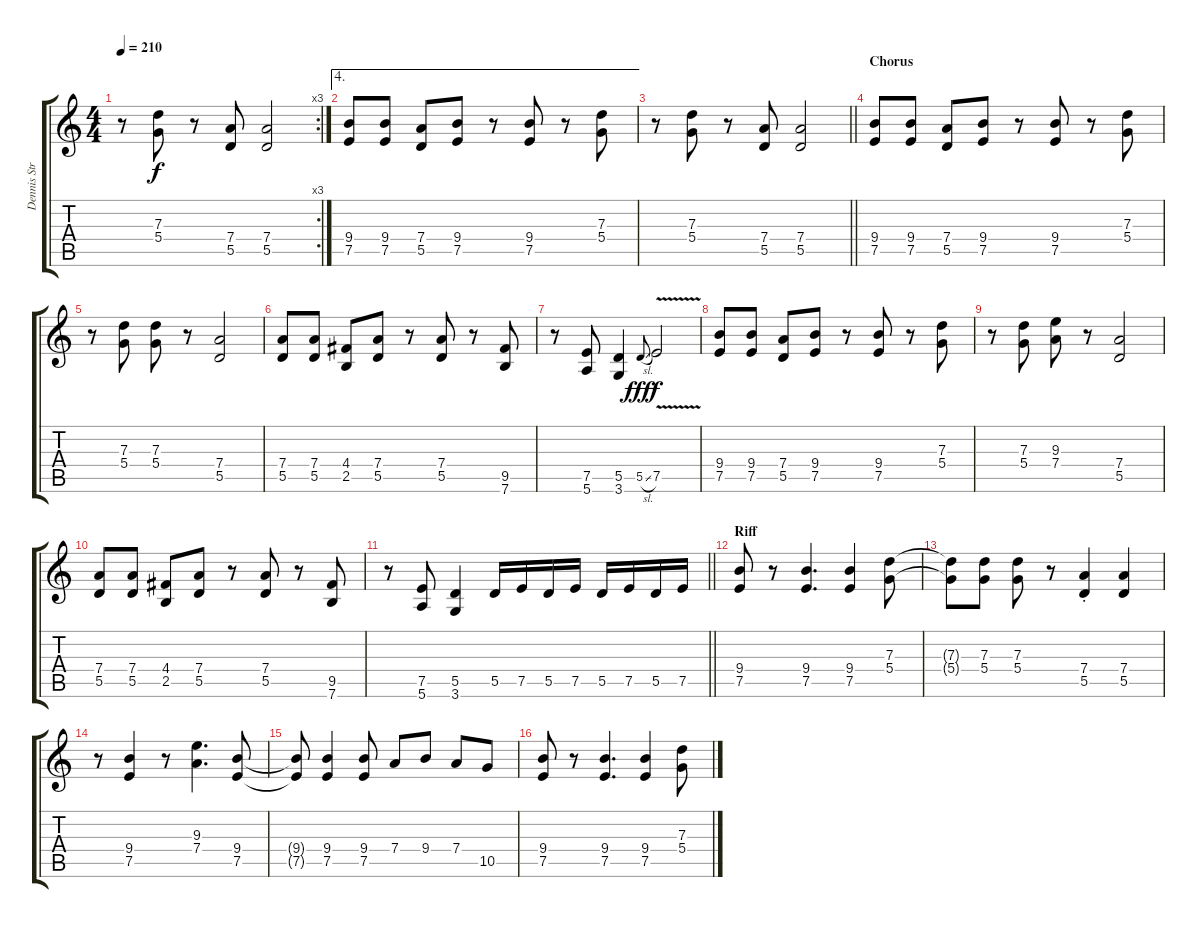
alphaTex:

\track ("Dennis Stratton" "Dennis Str") {instrument overdrivenguitar}
\staff {score tabs}
\tuning (E4 B3 G3 D3 A2 E2) {hide}
\rc 3
\ts (4 4)
\tempo 210
\clef g2
\ks c
r.8{dy f} (7.3 5.4).8 r.8 (7.4 5.5).8 (7.4 5.5).2 |
\ae 4
(9.4 7.5).8 (9.4 7.5).8 (7.4 5.5).8 (9.4 7.5).8 r.8 (9.4 7.5).8 r.8 (7.3 5.4).8 |
\barLineRight lightlight
r.8 (7.3 5.4).8 r.8 (7.4 5.5).8 (7.4 5.5).2 |
\section ("" "Chorus")
(9.4 7.5).8 (9.4 7.5).8 (7.4 5.5).8 (9.4 7.5).8 r.8 (9.4 7.5).8 r.8 (7.3 5.4).8 |
r.8 (7.3 5.4).8 (7.3 5.4).8 r.8 (7.4 5.5).2 |
(7.4 5.5).8 (7.4 5.5).8 (4.4 2.5).8 (7.4 5.5).8 r.8 (7.4 5.5).8 r.8 (9.5 7.6).8 |
r.8 (7.5 5.6).8 (5.5 3.6).4 5.5{sl}.8{gr onbeat dy fff} 7.5{v}.2{dy f} |
(9.4 7.5).8 (9.4 7.5).8 (7.4 5.5).8 (9.4 7.5).8 r.8 (9.4 7.5).8 r.8 (7.3 5.4).8 |
r.8 (7.3 5.4).8 (9.3 7.4).8 r.8 (7.4 5.5).2 |
(7.4 5.5).8 (7.4 5.5).8 (4.4 2.5).8 (7.4 5.5).8 r.8 (7.4 5.5).8 r.8 (9.5 7.6).8 |
\barLineRight lightlight
r.8 (7.5 5.6).8 (5.5 3.6).4 5.5.16 7.5.16 5.5.16 7.5.16 5.5.16 7.5.16 5.5.16 7.5.16 |
\section ("" "Riff")
(9.4 7.5).8 r.8 (9.4 7.5).4{d} (9.4 7.5).4 (7.3 5.4).8 |
(7.3{t} 5.4{t}).8 (7.3 5.4).8 (7.3 5.4).8 r.8 (7.4{st} 5.5{st}).4 (7.4 5.5).4 |
r.8 (9.4 7.5).4 r.8 (9.3 7.4).4{d} (9.4 7.5).8 |
(9.4{t} 7.5{t}).8 (9.4 7.5).4 (9.4 7.5).8 7.4.8 9.4.8 7.4.8 10.5.8 |
(9.4 7.5).8 r.8 (9.4 7.5).4{d} (9.4 7.5).4 (7.3 5.4).8
